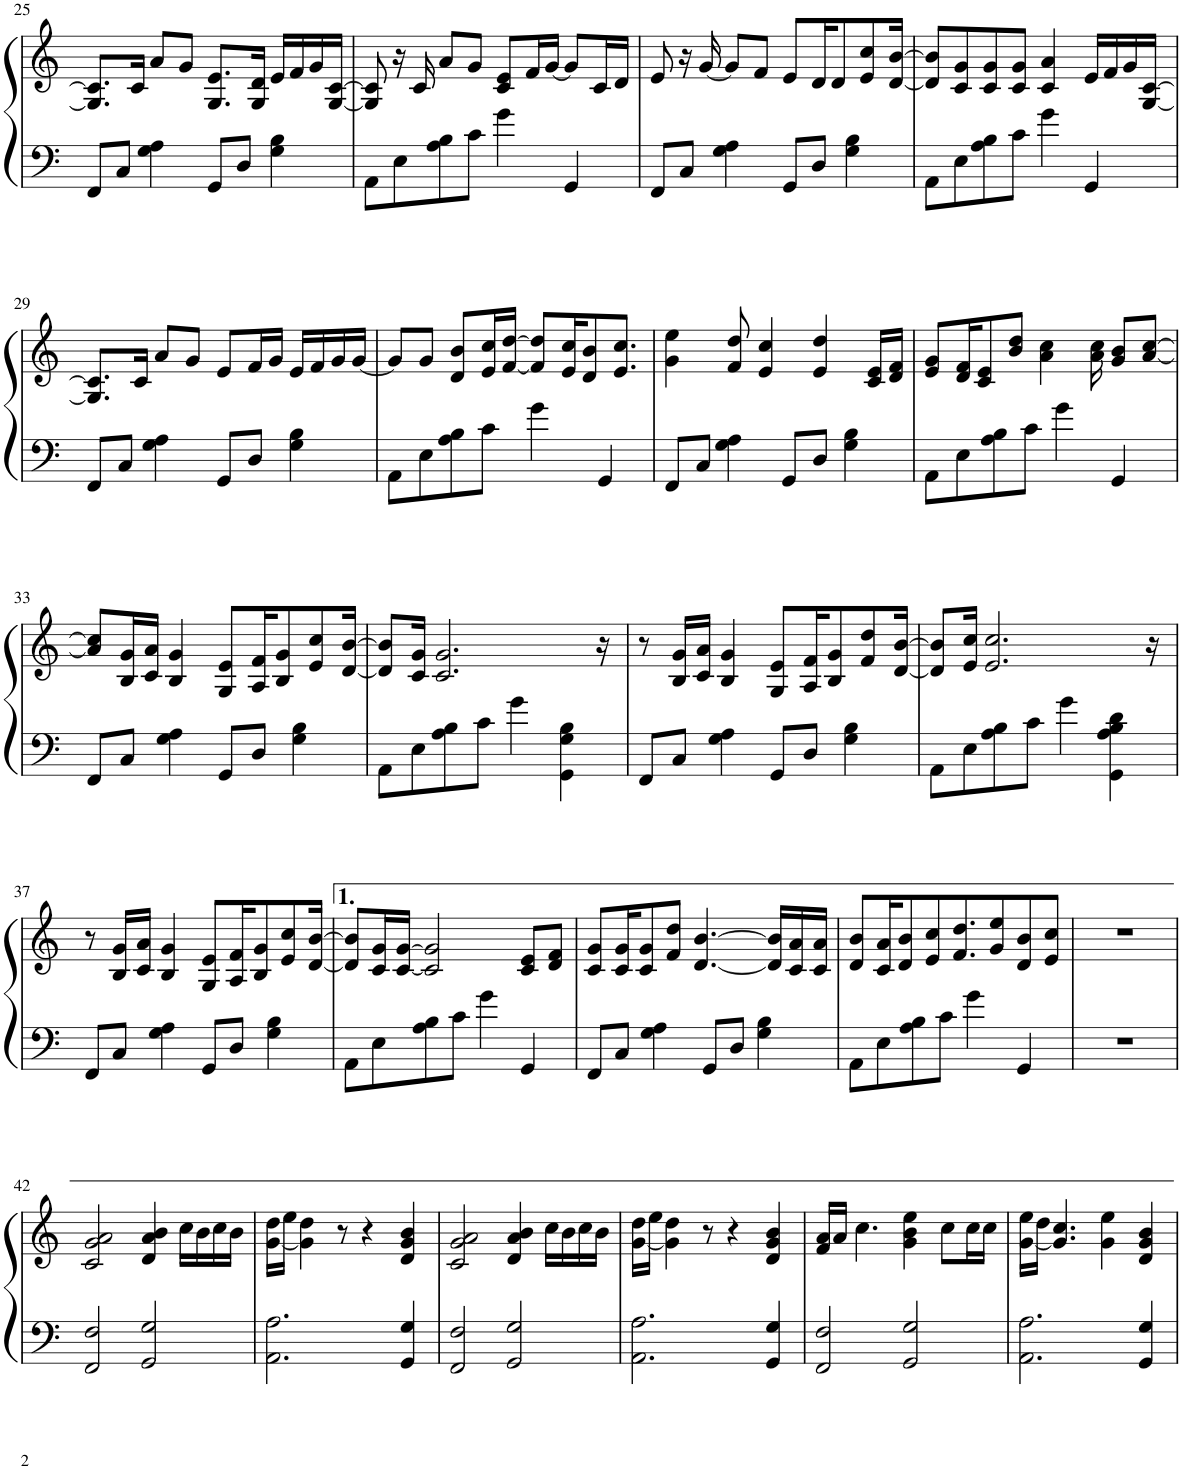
**kern	**kern
*part1	*part1
*staff2	*staff1
*I"Piano	*
*I'Pno.	*
!!LO:PB:g=z
*clefF4	*clefG2
*k[]	*k[]
*M4/4	*M4/4
=25	=25
8FF/L	8.G/] 8.c/]L
8C/J	.
.	16c/Jk
4G\ 4A\	8a/L
.	8g/J
8GG/L	8.G/ 8.e/L
8D/J	.
.	16G/ 16d/Jk
4G\ 4B\	16e/LL
.	16f/
.	16g/
.	[16G/ [16c/JJ
=26	=26
8AA\L	8G/] 8c/]
8E\	16r
.	16c/
8A\ 8B\	8a/L
8c\J	8g/J
4g\	8c/ 8e/L
.	16f/L
.	[16g/JJ
4GG/	8g/L]
.	16c/L
.	16d/JJ
=27	=27
8FF/L	8e/
8C/J	16r
.	[16g/
4G\ 4A\	8g/L]
.	8f/J
8GG/L	8e/L
8D/J	16d/K
.	8d/
4G\ 4B\	.
.	8e/ 8cc/
.	[16d/ [16b/Jk
=28	=28
8AA\L	8d/] 8b/]L
8E\	8c/ 8g/
8A\ 8B\	8c/ 8g/
8c\J	8c/ 8g/J
4g\	4c/ 4a/
4GG/	16e/LL
.	16f/
.	16g/
.	[16G/ [16c/JJ
!!LO:LB:g=z
=29	=29
8FF/L	8.G/] 8.c/]L
8C/J	.
.	16c/Jk
4G\ 4A\	8a/L
.	8g/J
8GG/L	8e/L
8D/J	16f/L
.	16g/JJ
4G\ 4B\	16e/LL
.	16f/
.	16g/
.	[16g/JJ
=30	=30
8AA\L	8g/L]
8E\	8g/J
8A\ 8B\	8d/ 8b/L
8c\J	16e/ 16cc/L
.	[16f/ [16dd/JJ
4g\	8f/] 8dd/]L
.	16e/ 16cc/K
.	8d/ 8b/
4GG/	.
.	8.e/ 8.cc/J
=31	=31
8FF/L	4g\ 4ee\
8C/J	.
4G\ 4A\	8f/ 8dd/
.	4e/ 4cc/
8GG/L	.
8D/J	4e/ 4dd/
4G\ 4B\	.
.	16c/ 16e/LL
.	16d/ 16f/JJ
=32	=32
8AA\L	8e/ 8g/L
8E\	16d/ 16f/K
.	8c/ 8e/
8A\ 8B\	.
.	8b/ 8dd/J
8c\J	.
.	4a\ 4cc\
4g\	.
.	16a\ 16cc\
4GG/	8g/ 8b/L
.	[8a/ [8cc/J
!!LO:LB:g=z
=33	=33
8FF/L	8a/] 8cc/]L
8C/J	16B/ 16g/L
.	16c/ 16a/JJ
4G\ 4A\	4B/ 4g/
8GG/L	8G/ 8e/L
8D/J	16A/ 16f/K
.	8B/ 8g/
4G\ 4B\	.
.	8e/ 8cc/
.	[16d/ [16b/Jk
=34	=34
8AA\L	8d/] 8b/]L
8E\	16c/ 16g/Jk
.	2.c/ 2.g/
8A\ 8B\	.
8c\J	.
4g\	.
4GG\ 4G\ 4B\	.
.	16r
=35	=35
8FF/L	8r
8C/J	16B/ 16g/LL
.	16c/ 16a/JJ
4G\ 4A\	4B/ 4g/
8GG/L	8G/ 8e/L
8D/J	16A/ 16f/K
.	8B/ 8g/
4G\ 4B\	.
.	8f/ 8dd/
.	[16d/ [16b/Jk
=36	=36
8AA\L	8d/] 8b/]L
8E\	16e/ 16cc/Jk
.	2.e/ 2.cc/
8A\ 8B\	.
8c\J	.
4g\	.
4GG\ 4A\ 4B\ 4d\	.
.	16r
!!LO:LB:g=z
=37	=37
8FF/L	8r
8C/J	16B/ 16g/LL
.	16c/ 16a/JJ
4G\ 4A\	4B/ 4g/
8GG/L	8G/ 8e/L
8D/J	16A/ 16f/K
.	8B/ 8g/
4G\ 4B\	.
.	8e/ 8cc/
.	[16d/ [16b/Jk
=38	=38
8AA\L	8d/] 8b/]L
8E\	16c/ 16g/L
.	[16c/ [16g/JJ
8A\ 8B\	2c/] 2g/]
8c\J	.
4g\	.
4GG/	8c/ 8e/L
.	8d/ 8f/J
=39	=39
8FF/L	8c/ 8g/L
8C/J	16c/ 16g/K
.	8c/ 8g/
4G\ 4A\	.
.	8f/ 8dd/J
.	[4.d/ [4.b/
8GG/L	.
8D/J	.
4G\ 4B\	.
.	16d/] 16b/]LL
.	16c/ 16a/
.	16c/ 16a/JJ
=40	=40
8AA\L	8d/ 8b/L
8E\	16c/ 16a/K
.	8d/ 8b/
8A\ 8B\	.
.	8e/ 8cc/
8c\J	.
.	8.f/ 8.dd/
4g\	.
.	8g/ 8ee/
4GG/	8d/ 8b/
.	8e/ 8cc/J
=41	=41
1r	1r
!!LO:LB:g=z
=42	=42
2FF/ 2F/	2c/ 2g/ 2a/
2GG/ 2G/	4d/ 4a/ 4b/
.	16cc\LL
.	16b\
.	16cc\
.	16b\JJ
=43	=43
2.AA\ 2.A\	[16g\ 16dd\LL
.	16ee\JJ
.	4g\] 4dd\
.	8r
.	4r
4GG/ 4G/	4d/ 4g/ 4b/
=44	=44
2FF/ 2F/	2c/ 2g/ 2a/
2GG/ 2G/	4d/ 4a/ 4b/
.	16cc\LL
.	16b\
.	16cc\
.	16b\JJ
=45	=45
2.AA\ 2.A\	[16g\ 16dd\LL
.	16ee\JJ
.	4g\] 4dd\
.	8r
.	4r
4GG/ 4G/	4d/ 4g/ 4b/
=46	=46
2FF/ 2F/	16f/ 16a/LL
.	16a/JJ
.	4.cc\
2GG/ 2G/	4g\ 4b\ 4ee\
.	8cc\L
.	16cc\L
.	16cc\JJ
=47	=47
2.AA\ 2.A\	[16g\ 16ee\LL
.	16dd\JJ
.	4.g/] 4.cc/
.	4g\ 4ee\
4GG/ 4G/	4d/ 4g/ 4b/
=	=
*-	*-
